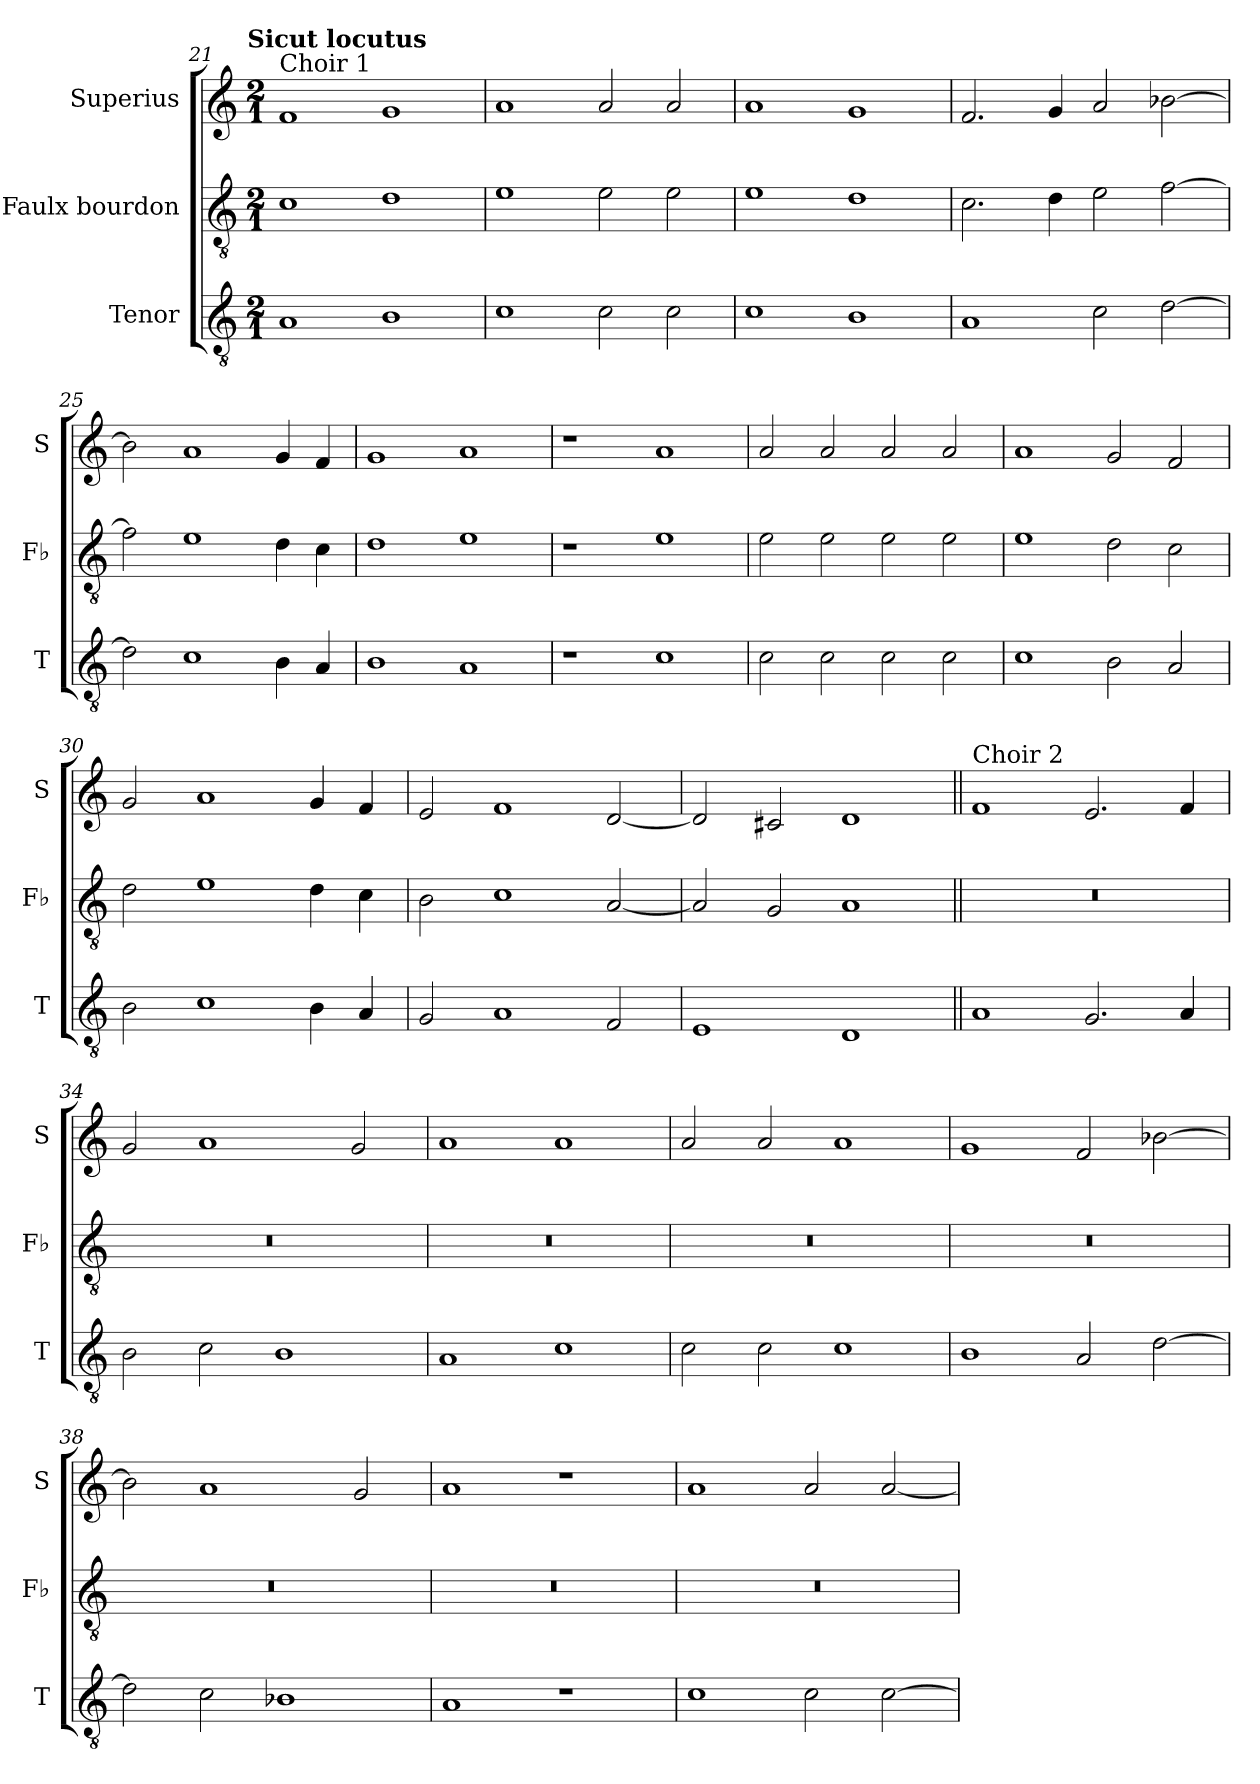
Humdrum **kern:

**kern	**kern	**kern
*part3	*part2	*part1
*staff3	*staff2	*staff1
*I"Tenor	*I":Faulx bourdon	*I"Superius
*I'T	*I'Fb	*I'S
*clefGv2	*clefGv2	*clefG2
*k[]	*k[]	*k[]
!!LO:TX:omd:t=Sicut locutus
*M2/1	*M2/1	*M2/1
=21	=21	=21
!	!	!LO:TX:a:t=Choir 1
1A	1c	1f
1B	1d	1g
=22	=22	=22
1c	1e	1a
2c\	2e\	2a/
2c\	2e\	2a/
=23	=23	=23
1c	1e	1a
1B	1d	1g
=24	=24	=24
1A	2.c\	2.f/
.	4d\	4g/
2c\	2e\	2a/
[2d\	[2f\	[2b-X\
=25	=25	=25
2d\]	2f\]	2b-\]
1c	1e	1a
4B\	4d\	4g/
4A/	4c\	4f/
=26	=26	=26
1B	1d	1g
1A	1e	1a
=27	=27	=27
1r	1r	1r
1c	1e	1a
=28	=28	=28
2c\	2e\	2a/
2c\	2e\	2a/
2c\	2e\	2a/
2c\	2e\	2a/
=29	=29	=29
1c	1e	1a
2B\	2d\	2g/
2A/	2c\	2f/
=30	=30	=30
2B\	2d\	2g/
1c	1e	1a
4B\	4d\	4g/
4A/	4c\	4f/
=31	=31	=31
2G/	2B\	2e/
1A	1c	1f
2F/	[2A/	[2d/
=32	=32	=32
1E	2A/]	2d/]
.	2G/	2c#X/
1D	1A	1d
=33||	=33||	=33||
!	!	!LO:TX:a:t=Choir 2
1A	0r	1f
2.G/	.	2.e/
4A/	.	4f/
=34	=34	=34
2B\	0r	2g/
2c\	.	1a
1B	.	.
.	.	2g/
=35	=35	=35
1A	0r	1a
1c	.	1a
=36	=36	=36
2c\	0r	2a/
2c\	.	2a/
1c	.	1a
=37	=37	=37
1B	0r	1g
2A/	.	2f/
[2d\	.	[2b-X\
=38	=38	=38
2d\]	0r	2b-\]
2c\	.	1a
1B-X	.	.
.	.	2g/
=39	=39	=39
1A	0r	1a
1r	.	1r
=40	=40	=40
1c	0r	1a
2c\	.	2a/
[2c\	.	[2a/
=	=	=
*-	*-	*-
